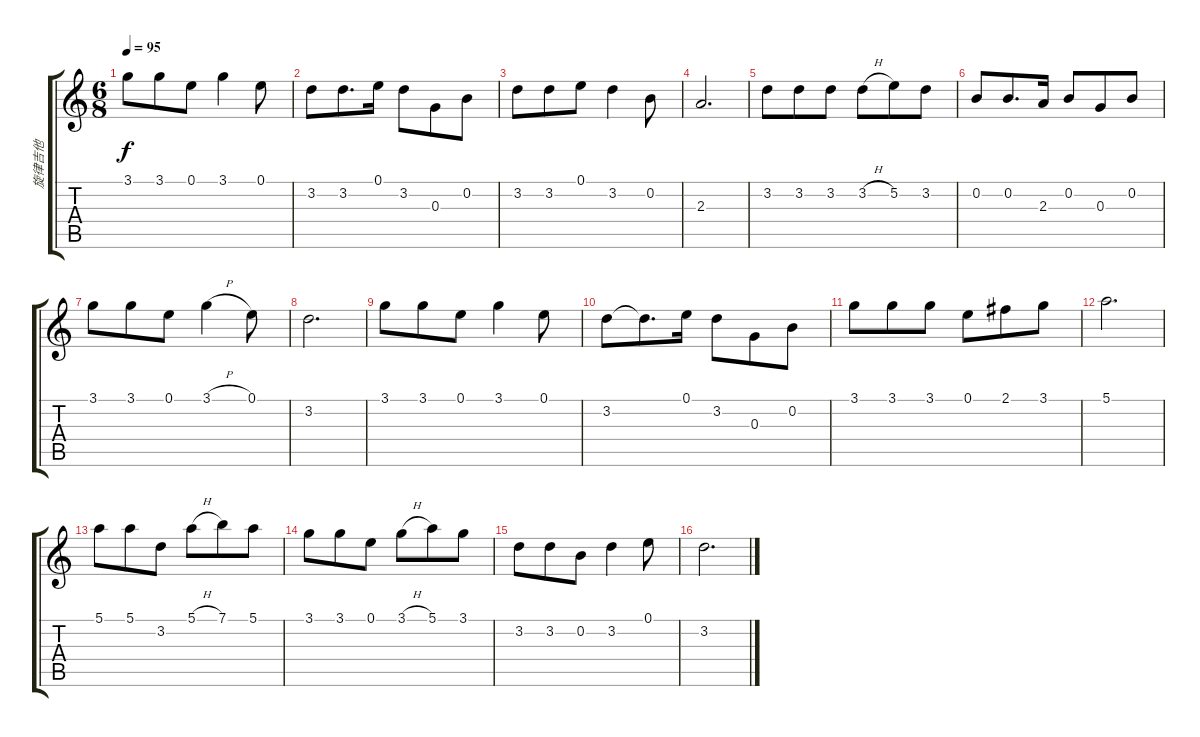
\track ("旋律吉他" "旋律吉他") {instrument acousticguitarnylon}
\staff {score tabs}
\tuning (E4 B3 G3 D3 A2 E2) {hide}
\ts (6 8)
\tempo 95
\clef g2
\ks c
3.1.8{dy f} 3.1.8 0.1.8 3.1.4 0.1.8 |
3.2.8 3.2.8{d} 0.1.16 3.2.8 0.3.8 0.2.8 |
3.2.8 3.2.8 0.1.8 3.2.4 0.2.8 |
2.3.2{d} |
3.2.8 3.2.8 3.2.8 3.2{h}.8 5.2.8 3.2.8 |
0.2.8 0.2.8{d} 2.3.16 0.2.8 0.3.8 0.2.8 |
3.1.8 3.1.8 0.1.8 3.1{h}.4 0.1.8 |
3.2.2{d} |
3.1.8 3.1.8 0.1.8 3.1.4 0.1.8 |
3.2.8 3.2{t}.8{d} 0.1.16 3.2.8 0.3.8 0.2.8 |
3.1.8 3.1.8 3.1.8 0.1.8 2.1.8 3.1.8 |
5.1.2{d} |
5.1.8 5.1.8 3.2.8 5.1{h}.8 7.1.8 5.1.8 |
3.1.8 3.1.8 0.1.8 3.1{h}.8 5.1.8 3.1.8 |
3.2.8 3.2.8 0.2.8 3.2.4 0.1.8 |
3.2.2{d}
